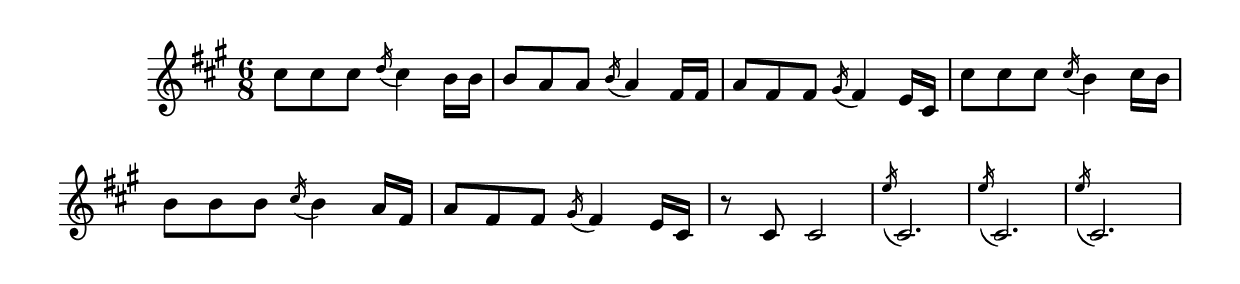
\version "2.8.6" 
\include "english.ly"


melody = \relative ef''
 { 
  \clef treble 
  \key a \major 
  \time 6/8 
% \set Staff.midiInstrument = "recorder" 
% \set Staff.midiInstrument = "taiko drum" 

  cs8 cs cs \acciaccatura d16 cs4 b16 b |
  b8 a a \acciaccatura b16 a4 fs16 fs |
  a8 fs fs \acciaccatura gs16 fs4 e16 cs |
  cs'8 cs cs \acciaccatura cs16 b4 cs16 b |
  b8 b b \acciaccatura cs16 b4 a16 fs |
  a8 fs fs \acciaccatura gs16 fs4 e16 cs |
  r8 cs8 cs2 | \acciaccatura e'16 cs,2. |
  \acciaccatura e'16 cs,2. | \acciaccatura e'16 cs,2. | 
} 

\score { 
\new Staff \melody 
\layout {
  \context {
    \Score
    \remove Bar_number_engraver
} } 
\midi { \tempo 4=45 } 
}
